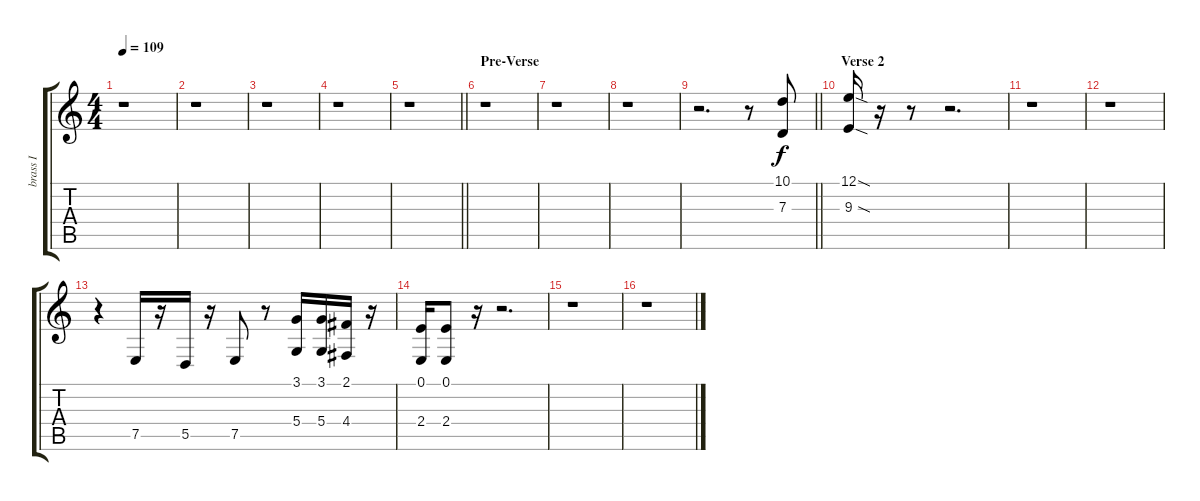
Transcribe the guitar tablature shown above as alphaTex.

\track ("brass I" "brass I") {instrument brasssection}
\staff {score tabs}
\tuning (E4 B3 G3 D3 A2 E2) {hide}
\ts (4 4)
\tempo 109
\clef g2
\ks aminor
r.1{dy f} |
r.1 |
r.1 |
r.1 |
\barLineRight lightlight
r.1 |
\section ("" "Pre-Verse")
r.1 |
r.1 |
r.1 |
\barLineRight lightlight
r.2{d} r.8 (10.1 7.3).8 |
\section ("" "Verse 2")
(12.1{sod} 9.3{sod}).16 r.16 r.8 r.2{d} |
r.1 |
r.1 |
r.4 7.5.16 r.16 5.5.16 r.16 7.5.8 r.8 (3.1 5.4).16 (3.1 5.4).16 (2.1 4.4).16 r.16 |
(0.1 2.4).16 (0.1 2.4).8 r.16 r.2{d} |
r.1 |
r.1
